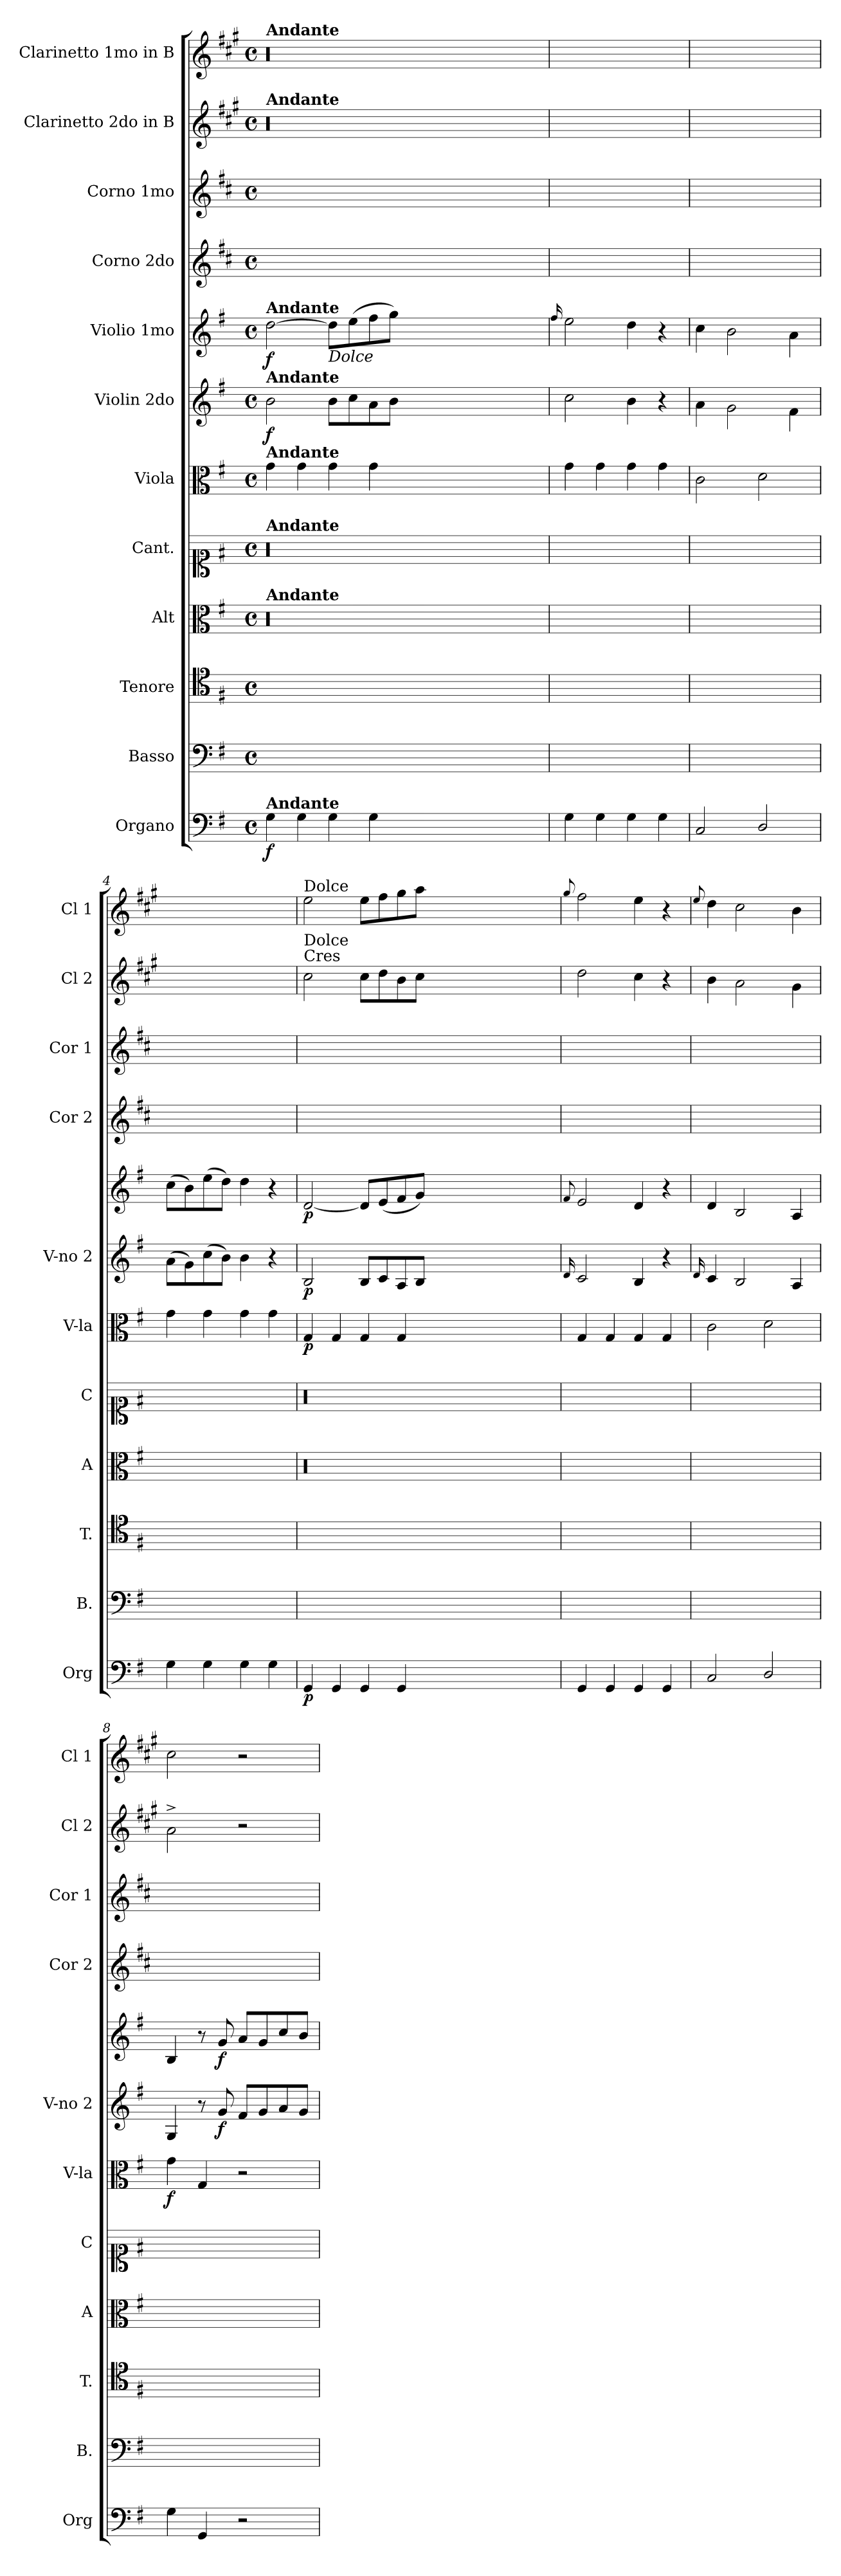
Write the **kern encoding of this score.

**kern	**dynam	**kern	**kern	**kern	**kern	**kern	**dynam	**kern	**dynam	**kern	**dynam	**kern	**kern	**kern	**kern
*part12	*part12	*part11	*part10	*part9	*part8	*part7	*part7	*part6	*part6	*part5	*part5	*part4	*part3	*part2	*part1
*staff12	*staff12	*staff11	*staff10	*staff9	*staff8	*staff7	*staff7	*staff6	*staff6	*staff5	*staff5	*staff4	*staff3	*staff2	*staff1
*I"Organo	*	*I"Basso	*I"Tenore	*I"Alt	*I"Cant.	*I"Viola	*	*I"Violin 2do	*	*I"Violio 1mo	*	*I"Corno 2do	*I"Corno 1mo	*I"Clarinetto 2do in B	*I"Clarinetto 1mo in B
*I'Org	*	*I'B.	*I'T.	*I'A	*I'C	*I'V-la	*	*I'V-no 2	*	*	*	*I'Cor 2	*I'Cor 1	*I'Cl 2	*I'Cl 1
*clefF4	*	*clefF4	*clefC4	*clefC3	*clefC1	*clefC3	*	*clefG2	*	*clefG2	*	*clefG2	*clefG2	*clefG2	*clefG2
*	*	*	*	*	*	*	*	*	*	*	*	*ITrd4c7	*ITrd4c7	*ITrd1c2	*ITrd1c2
*k[f#]	*	*k[f#]	*k[f#]	*k[f#]	*k[f#]	*k[f#]	*	*k[f#]	*	*k[f#]	*	*k[f#]	*k[f#]	*k[f#]	*k[f#]
*M4/4	*	*M4/4	*M4/4	*M4/4	*M4/4	*M4/4	*	*M4/4	*	*M4/4	*	*M4/4	*M4/4	*M4/4	*M4/4
*met(c)	*	*met(c)	*met(c)	*met(c)	*met(c)	*met(c)	*	*met(c)	*	*met(c)	*	*met(c)	*met(c)	*met(c)	*met(c)
=1	=1	=1	=1	=1	=1	=1	=1	=1	=1	=1	=1	=1	=1	=1	=1
!	!	!	!	!	!	!	!	!	!	!	!	!	!	!	!LO:TX:a:B:t=Andante
!	!	!	!	!	!	!	!	!	!	!	!	!	!	!LO:TX:a:B:t=Andante	!
!	!	!	!	!	!	!	!	!	!	!LO:TX:a:B:t=Andante	!	!	!	!	!
!	!	!	!	!	!	!	!	!LO:TX:a:B:t=Andante	!	!	!	!	!	!	!
!	!	!	!	!	!	!LO:TX:a:B:t=Andante	!	!	!	!	!	!	!	!	!
!	!	!	!	!	!LO:TX:a:B:t=Andante	!	!	!	!	!	!	!	!	!	!
!	!	!	!	!LO:TX:a:B:t=Andante	!	!	!	!	!	!	!	!	!	!	!
!LO:TX:a:B:t=Andante	!	!	!	!	!	!	!	!	!	!	!	!	!	!	!
!	!	!	!	!	!	!	!	!	!	!	!LO:DY:b	!	!	!	!
4G\	f	1ryy	1ryy	00r	00r	4g\	fr	2b\	f	[2dd\	f	1ryy	1ryy	00r	00r
4G\	.	.	.	.	.	4g\	.	.	.	.	.	.	.	.	.
!	!	!	!	!	!	!	!	!	!	!LO:TX:b:i:t=Dolce	!	!	!	!	!
4G\	.	.	.	.	.	4g\	.	8b\L	.	8dd\L]	.	.	.	.	.
.	.	.	.	.	.	.	.	8cc\	.	(8ee\	.	.	.	.	.
4G\	.	.	.	.	.	4g\	.	8a\	.	8ff#\	.	.	.	.	.
.	.	.	.	.	.	.	.	8b\J	.	8gg\J)	.	.	.	.	.
0.ryy	.	0.ryy	0.ryy	.	.	0.ryy	.	0.ryy	.	0.ryy	.	0.ryy	0.ryy	.	.
=2	=2	=2	=2	=2	=2	=2	=2	=2	=2	=2	=2	=2	=2	=2	=2
.	.	.	.	.	.	.	.	.	.	16qqff#/	.	.	.	.	.
4G\	.	1ryy	1ryy	1ryy	1ryy	4g\	.	2cc\	.	2ee\	.	1ryy	1ryy	1ryy	1ryy
4G\	.	.	.	.	.	4g\	.	.	.	.	.	.	.	.	.
4G\	.	.	.	.	.	4g\	.	4b\	.	4dd\	.	.	.	.	.
4G\	.	.	.	.	.	4g\	.	4r	.	4r	.	.	.	.	.
=3	=3	=3	=3	=3	=3	=3	=3	=3	=3	=3	=3	=3	=3	=3	=3
2C/	.	1ryy	1ryy	1ryy	1ryy	2c\	.	4a\	.	4cc\	.	1ryy	1ryy	1ryy	1ryy
.	.	.	.	.	.	.	.	2g\	.	2b\	.	.	.	.	.
2D/	.	.	.	.	.	2d\	.	.	.	.	.	.	.	.	.
.	.	.	.	.	.	.	.	4f#\	.	4a\	.	.	.	.	.
=4	=4	=4	=4	=4	=4	=4	=4	=4	=4	=4	=4	=4	=4	=4	=4
4G\	.	1ryy	1ryy	1ryy	1ryy	4g\	.	(8a\L	.	(8cc\L	.	1ryy	1ryy	1ryy	1ryy
.	.	.	.	.	.	.	.	8g\)	.	8b\)	.	.	.	.	.
4G\	.	.	.	.	.	4g\	.	(8cc\	.	(8ee\	.	.	.	.	.
.	.	.	.	.	.	.	.	8b\J)	.	8dd\J)	.	.	.	.	.
4G\	.	.	.	.	.	4g\	.	4b\	.	4dd\	.	.	.	.	.
4G\	.	.	.	.	.	4g\	.	4r	.	4r	.	.	.	.	.
=5	=5	=5	=5	=5	=5	=5	=5	=5	=5	=5	=5	=5	=5	=5	=5
!	!	!	!	!	!	!	!	!	!	!	!	!	!	!	!LO:TX:a:t=Dolce
!	!	!	!	!	!	!	!	!	!	!	!	!	!	!LO:TX:t=Cres	!
!	!	!	!	!	!	!	!	!	!	!	!	!	!	!LO:TX:a:t=Dolce	!
!	!	!	!	!	!	!	!	!	!	!	!LO:DY:b	!	!	!	!
4GG/	p	1ryy	1ryy	00r	00r	4G/	p	2B/	p	[2d/	p	1ryy	1ryy	2b\	2dd\
4GG/	.	.	.	.	.	4G/	.	.	.	.	.	.	.	.	.
4GG/	.	.	.	.	.	4G/	.	8B/L	.	8d/L]	.	.	.	8b\L	8dd\L
.	.	.	.	.	.	.	.	8c/	.	(8e/	.	.	.	8cc\	8ee\
4GG/	.	.	.	.	.	4G/	.	8A/	.	8f#/	.	.	.	8a\	8ff#\
.	.	.	.	.	.	.	.	8B/J	.	8g/J)	.	.	.	8b\J	8gg\J
0.ryy	.	0.ryy	0.ryy	.	.	0.ryy	.	0.ryy	.	0.ryy	.	0.ryy	0.ryy	0.ryy	0.ryy
=6	=6	=6	=6	=6	=6	=6	=6	=6	=6	=6	=6	=6	=6	=6	=6
.	.	.	.	.	.	.	.	16qqd/	.	8qqf#/	.	.	.	.	8qqff#/
4GG/	.	1ryy	1ryy	1ryy	1ryy	4G/	.	2c/	.	2e/	.	1ryy	1ryy	2cc\	2ee\
4GG/	.	.	.	.	.	4G/	.	.	.	.	.	.	.	.	.
4GG/	.	.	.	.	.	4G/	.	4B/	.	4d/	.	.	.	4b\	4dd\
4GG/	.	.	.	.	.	4G/	.	4r	.	4r	.	.	.	4r	4r
=7	=7	=7	=7	=7	=7	=7	=7	=7	=7	=7	=7	=7	=7	=7	=7
.	.	.	.	.	.	.	.	16qqd/	.	.	.	.	.	.	8qqdd/
2C/	.	1ryy	1ryy	1ryy	1ryy	2c\	.	4c/	.	4d/	.	1ryy	1ryy	4a\	4cc\
.	.	.	.	.	.	.	.	2B/	.	2B/	.	.	.	2g\	2b\
2D/	.	.	.	.	.	2d\	.	.	.	.	.	.	.	.	.
.	.	.	.	.	.	.	.	4A/	.	4A/	.	.	.	4f#\	4a\
=8	=8	=8	=8	=8	=8	=8	=8	=8	=8	=8	=8	=8	=8	=8	=8
4G\	for	1ryy	1ryy	1ryy	1ryy	4g\	f	4G/	.	4B/	.	1ryy	1ryy	2g^\	2b\
4GG/	.	.	.	.	.	4G/	.	8r	.	8r	.	.	.	.	.
!	!	!	!	!	!	!	!	!	!	!	!LO:DY:b	!	!	!	!
.	.	.	.	.	.	.	.	8g/	f	8g/	f	.	.	.	.
2r	.	.	.	.	.	2r	.	8f#/L	.	8a/L	.	.	.	2r	2r
.	.	.	.	.	.	.	.	8g/	.	8g/	.	.	.	.	.
.	.	.	.	.	.	.	.	8a/	.	8cc/	.	.	.	.	.
.	.	.	.	.	.	.	.	8g/J	.	8b/J	.	.	.	.	.
=	=	=	=	=	=	=	=	=	=	=	=	=	=	=	=
*-	*-	*-	*-	*-	*-	*-	*-	*-	*-	*-	*-	*-	*-	*-	*-
